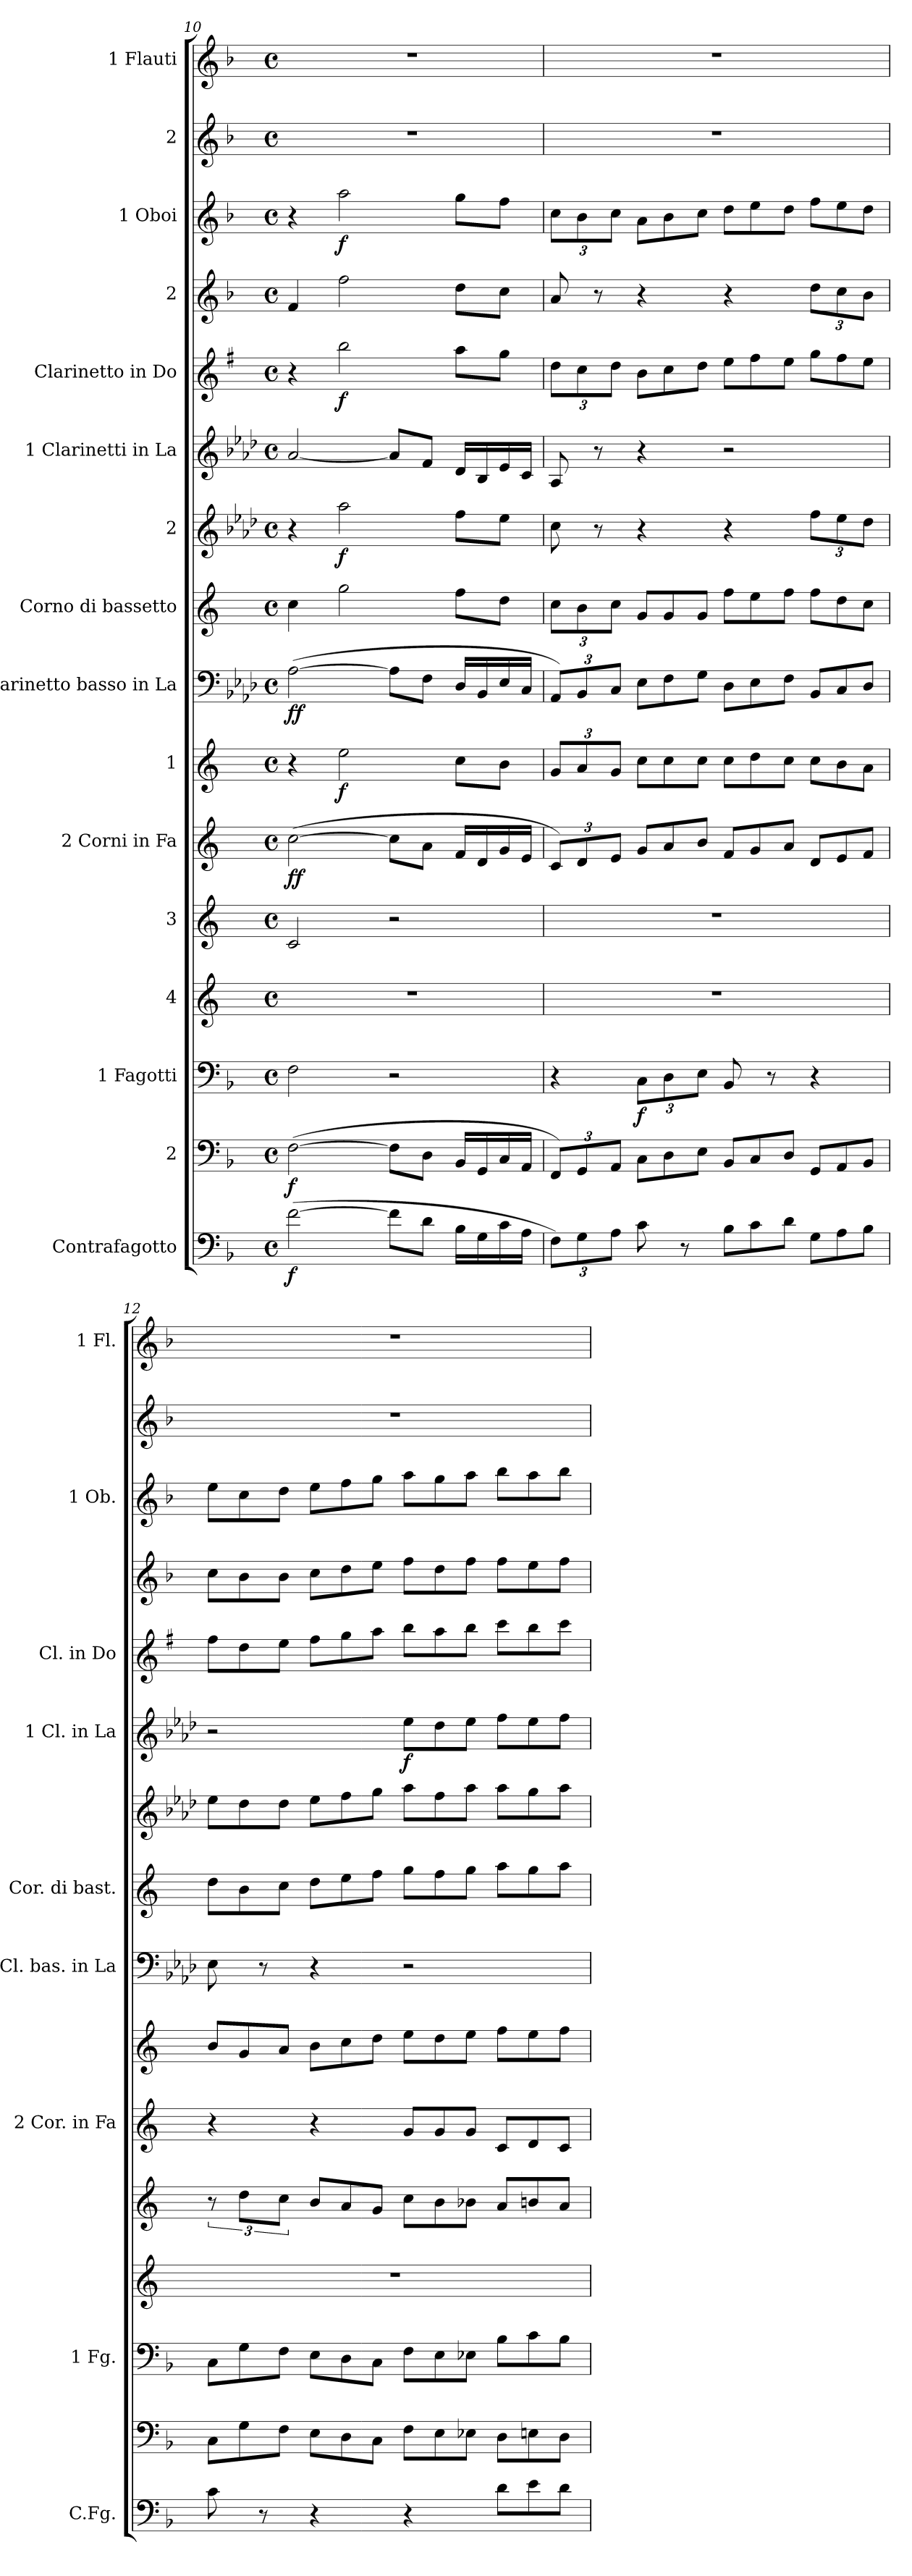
**kern	**dynam	**kern	**dynam	**kern	**dynam	**kern	**kern	**kern	**dynam	**kern	**dynam	**kern	**dynam	**kern	**kern	**dynam	**kern	**dynam	**kern	**dynam	**kern	**kern	**dynam	**kern	**kern
*part16	*part16	*part15	*part15	*part14	*part14	*part13	*part12	*part11	*part11	*part10	*part10	*part9	*part9	*part8	*part7	*part7	*part6	*part6	*part5	*part5	*part4	*part3	*part3	*part2	*part1
*staff16	*staff16	*staff15	*staff15	*staff14	*staff14	*staff13	*staff12	*staff11	*staff11	*staff10	*staff10	*staff9	*staff9	*staff8	*staff7	*staff7	*staff6	*staff6	*staff5	*staff5	*staff4	*staff3	*staff3	*staff2	*staff1
*I"Contrafagotto	*	*I"2	*	*I"1  Fagotti	*	*I"4	*I"3	*I"2  Corni in Fa	*	*I"1	*	*I"Clarinetto basso in La	*	*I"Corno di bassetto	*I"2	*	*I"1  Clarinetti in La	*	*I"Clarinetto in Do	*	*I"2	*I"1  Oboi	*	*I"2	*I"1  Flauti
*I'C.Fg.	*	*	*	*I'1  Fg.	*	*	*	*I'2  Cor. in Fa	*	*	*	*I'Cl. bas. in La	*	*I'Cor. di bast.	*	*	*I'1  Cl. in La	*	*I'Cl. in Do	*	*	*I'1  Ob.	*	*	*I'1  Fl.
*clefF4	*	*clefF4	*	*clefF4	*	*clefG2	*clefG2	*clefG2	*	*clefG2	*	*clefF4	*	*clefG2	*clefG2	*	*clefG2	*	*clefG2	*	*clefG2	*clefG2	*	*clefG2	*clefG2
*ITrd7c12	*	*	*	*	*	*ITrd4c7	*ITrd4c7	*ITrd4c7	*	*ITrd4c7	*	*ITrd2c3	*	*ITrd4c7	*ITrd2c3	*	*ITrd2c3	*	*ITrd1c2	*	*	*	*	*	*
*k[b-]	*	*k[b-]	*	*k[b-]	*	*k[b-]	*k[b-]	*k[b-]	*	*k[b-]	*	*k[b-]	*	*k[b-]	*k[b-]	*	*k[b-]	*	*k[b-]	*	*k[b-]	*k[b-]	*	*k[b-]	*k[b-]
*M4/4	*	*M4/4	*	*M4/4	*	*M4/4	*M4/4	*M4/4	*	*M4/4	*	*M4/4	*	*M4/4	*M4/4	*	*M4/4	*	*M4/4	*	*M4/4	*M4/4	*	*M4/4	*M4/4
*met(c)	*	*met(c)	*	*met(c)	*	*met(c)	*met(c)	*met(c)	*	*met(c)	*	*met(c)	*	*met(c)	*met(c)	*	*met(c)	*	*met(c)	*	*met(c)	*met(c)	*	*met(c)	*met(c)
=10	=10	=10	=10	=10	=10	=10	=10	=10	=10	=10	=10	=10	=10	=10	=10	=10	=10	=10	=10	=10	=10	=10	=10	=10	=10
!	!LO:DY:b	!	!LO:DY:b	!	!	!	!	!	!LO:DY:b	!	!	!	!	!	!	!	!	!	!	!	!	!	!	!	!
!	!	!	!	!	!	!	!	!	!LO:DY:n=1:b	!	!	!	!LO:DY:b	!	!	!	!	!	!	!	!	!	!	!	!
!	!	!	!	!	!	!	!	!	!	!	!	!	!LO:DY:n=1:b	!	!	!	!	!	!	!	!	!	!	!	!
([2F\	f	([2F\	f	2F\	.	1r	2F/	([2f\	f f	4r	.	([2F\	f f	4f\	4r	.	[2f/	.	4r	.	4f/	4r	.	1r	1r
!	!	!	!	!	!	!	!	!	!	!	!LO:DY:b	!	!	!	!	!LO:DY:b	!	!	!	!LO:DY:b	!	!	!LO:DY:b	!	!
.	.	.	.	.	.	.	.	.	.	2a\	f	.	.	2cc\	2ff\	f	.	.	2aa\	f	2ff\	2aa\	f	.	.
8F\L]	.	8F\L]	.	2r	.	.	2r	8f\L]	.	.	.	8F\L]	.	.	.	.	8f/L]	.	.	.	.	.	.	.	.
8D\J	.	8D\J	.	.	.	.	.	8d\J	.	.	.	8D\J	.	.	.	.	8d/J	.	.	.	.	.	.	.	.
16BB-\LL	.	16BB-/LL	.	.	.	.	.	16B-/LL	.	8f\L	.	16BB-/LL	.	8b-\L	8dd\L	.	16B-/LL	.	8gg\L	.	8dd\L	8gg\L	.	.	.
16GG\	.	16GG/	.	.	.	.	.	16G/	.	.	.	16GG/	.	.	.	.	16G/	.	.	.	.	.	.	.	.
16C\	.	16C/	.	.	.	.	.	16c/	.	8e\J	.	16C/	.	8g\J	8cc\J	.	16c/	.	8ff\J	.	8cc\J	8ff\J	.	.	.
16AA\JJ	.	16AA/JJ	.	.	.	.	.	16A/JJ	.	.	.	16AA/JJ	.	.	.	.	16A/JJ	.	.	.	.	.	.	.	.
=11	=11	=11	=11	=11	=11	=11	=11	=11	=11	=11	=11	=11	=11	=11	=11	=11	=11	=11	=11	=11	=11	=11	=11	=11	=11
*Xbrackettup	*	*Xbrackettup	*	*	*	*	*	*Xbrackettup	*	*Xbrackettup	*	*Xbrackettup	*	*Xbrackettup	*	*	*	*	*Xbrackettup	*	*	*Xbrackettup	*	*	*
12FF\L)	.	12FF/L)	.	4r	.	1r	1r	12F/L)	.	12c/L	.	12FF/L)	.	12f\L	8a\	.	8F/	.	12cc\L	.	8a/	12cc\L	.	1r	1r
12GG\	.	12GG/	.	.	.	.	.	12G/	.	12d/	.	12GG/	.	12e\	.	.	.	.	12b-\	.	.	12b-\	.	.	.
.	.	.	.	.	.	.	.	.	.	.	.	.	.	.	8r	.	8r	.	.	.	8r	.	.	.	.
12AA\J	.	12AA/J	.	.	.	.	.	12A/J	.	12c/J	.	12AA/J	.	12f\J	.	.	.	.	12cc\J	.	.	12cc\J	.	.	.
*	*	*Xtuplet	*	*Xbrackettup	*	*	*	*Xtuplet	*	*Xtuplet	*	*Xtuplet	*	*Xtuplet	*	*	*	*	*Xtuplet	*	*	*Xtuplet	*	*	*
!	!	!	!	!	!LO:DY:b	!	!	!	!	!	!	!	!	!	!	!	!	!	!	!	!	!	!	!	!
8C\	.	12C\L	.	12C\L	f	.	.	12c/L	.	12f\L	.	12C\L	.	12c/L	4r	.	4r	.	12a\L	.	4r	12a\L	.	.	.
.	.	12D\	.	12D\	.	.	.	12d/	.	12f\	.	12D\	.	12c/	.	.	.	.	12b-\	.	.	12b-\	.	.	.
8r	.	.	.	.	.	.	.	.	.	.	.	.	.	.	.	.	.	.	.	.	.	.	.	.	.
.	.	12E\J	.	12E\J	.	.	.	12e/J	.	12f\J	.	12E\J	.	12c/J	.	.	.	.	12cc\J	.	.	12cc\J	.	.	.
*Xtuplet	*	*	*	*	*	*	*	*	*	*	*	*	*	*	*	*	*	*	*	*	*	*	*	*	*
12BB-\L	.	12BB-/L	.	8BB-/	.	.	.	12B-/L	.	12f\L	.	12BB-\L	.	12b-\L	4r	.	2r	.	12dd\L	.	4r	12dd\L	.	.	.
12C\	.	12C/	.	.	.	.	.	12c/	.	12g\	.	12C\	.	12a\	.	.	.	.	12ee\	.	.	12ee\	.	.	.
.	.	.	.	8r	.	.	.	.	.	.	.	.	.	.	.	.	.	.	.	.	.	.	.	.	.
12D\J	.	12D/J	.	.	.	.	.	12d/J	.	12f\J	.	12D\J	.	12b-\J	.	.	.	.	12dd\J	.	.	12dd\J	.	.	.
*	*	*	*	*	*	*	*	*	*	*	*	*	*	*	*Xbrackettup	*	*	*	*	*	*Xbrackettup	*	*	*	*
12GG\L	.	12GG/L	.	4r	.	.	.	12G/L	.	12f\L	.	12GG/L	.	12b-\L	12dd\L	.	.	.	12ff\L	.	12dd\L	12ff\L	.	.	.
12AA\	.	12AA/	.	.	.	.	.	12A/	.	12e\	.	12AA/	.	12g\	12cc\	.	.	.	12ee\	.	12cc\	12ee\	.	.	.
12BB-\J	.	12BB-/J	.	.	.	.	.	12B-/J	.	12d\J	.	12BB-/J	.	12f\J	12b-\J	.	.	.	12dd\J	.	12b-\J	12dd\J	.	.	.
=12	=12	=12	=12	=12	=12	=12	=12	=12	=12	=12	=12	=12	=12	=12	=12	=12	=12	=12	=12	=12	=12	=12	=12	=12	=12
*	*	*	*	*Xtuplet	*	*	*	*	*	*	*	*	*	*	*Xtuplet	*	*	*	*	*	*Xtuplet	*	*	*	*
8C\	.	12C\L	.	12C\L	.	1r	12r	4r	.	12e/L	.	8C\	.	12g\L	12cc\L	.	2r	.	12ee\L	.	12cc\L	12ee\L	.	1r	1r
.	.	12G\	.	12G\	.	.	12g\L	.	.	12c/	.	.	.	12e\	12b-\	.	.	.	12cc\	.	12b-\	12cc\	.	.	.
8r	.	.	.	.	.	.	.	.	.	.	.	8r	.	.	.	.	.	.	.	.	.	.	.	.	.
.	.	12F\J	.	12F\J	.	.	12f\J	.	.	12d/J	.	.	.	12f\J	12b-\J	.	.	.	12dd\J	.	12b-\J	12dd\J	.	.	.
*	*	*	*	*	*	*	*Xtuplet	*	*	*	*	*	*	*	*	*	*	*	*	*	*	*	*	*	*
4r	.	12E\L	.	12E\L	.	.	12e/L	4r	.	12e\L	.	4r	.	12g\L	12cc\L	.	.	.	12ee\L	.	12cc\L	12ee\L	.	.	.
.	.	12D\	.	12D\	.	.	12d/	.	.	12f\	.	.	.	12a\	12dd\	.	.	.	12ff\	.	12dd\	12ff\	.	.	.
.	.	12C\J	.	12C\J	.	.	12c/J	.	.	12g\J	.	.	.	12b-\J	12ee\J	.	.	.	12gg\J	.	12ee\J	12gg\J	.	.	.
*	*	*	*	*	*	*	*	*	*	*	*	*	*	*	*	*	*Xtuplet	*	*	*	*	*	*	*	*
!	!	!	!	!	!	!	!	!	!	!	!	!	!	!	!	!	!	!LO:DY:b	!	!	!	!	!	!	!
4r	.	12F\L	.	12F\L	.	.	12f\L	12c/L	.	12a\L	.	2r	.	12cc\L	12ff\L	.	12cc\L	f	12aa\L	.	12ff\L	12aa\L	.	.	.
.	.	12E\	.	12E\	.	.	12e\	12c/	.	12g\	.	.	.	12b-\	12dd\	.	12b-\	.	12gg\	.	12dd\	12gg\	.	.	.
.	.	12E-X\J	.	12E-X\J	.	.	12e-X\J	12c/J	.	12a\J	.	.	.	12cc\J	12ff\J	.	12cc\J	.	12aa\J	.	12ff\J	12aa\J	.	.	.
12D\L	.	12D\L	.	12B-\L	.	.	12d/L	12F/L	.	12b-\L	.	.	.	12dd\L	12ff\L	.	12dd\L	.	12bb-\L	.	12ff\L	12bb-\L	.	.	.
12E\	.	12En\	.	12c\	.	.	12en/	12G/	.	12a\	.	.	.	12cc\	12ee\	.	12cc\	.	12aa\	.	12ee\	12aa\	.	.	.
12D\J	.	12D\J	.	12B-\J	.	.	12d/J	12F/J	.	12b-\J	.	.	.	12dd\J	12ff\J	.	12dd\J	.	12bb-\J	.	12ff\J	12bb-\J	.	.	.
=	=	=	=	=	=	=	=	=	=	=	=	=	=	=	=	=	=	=	=	=	=	=	=	=	=
*-	*-	*-	*-	*-	*-	*-	*-	*-	*-	*-	*-	*-	*-	*-	*-	*-	*-	*-	*-	*-	*-	*-	*-	*-	*-
